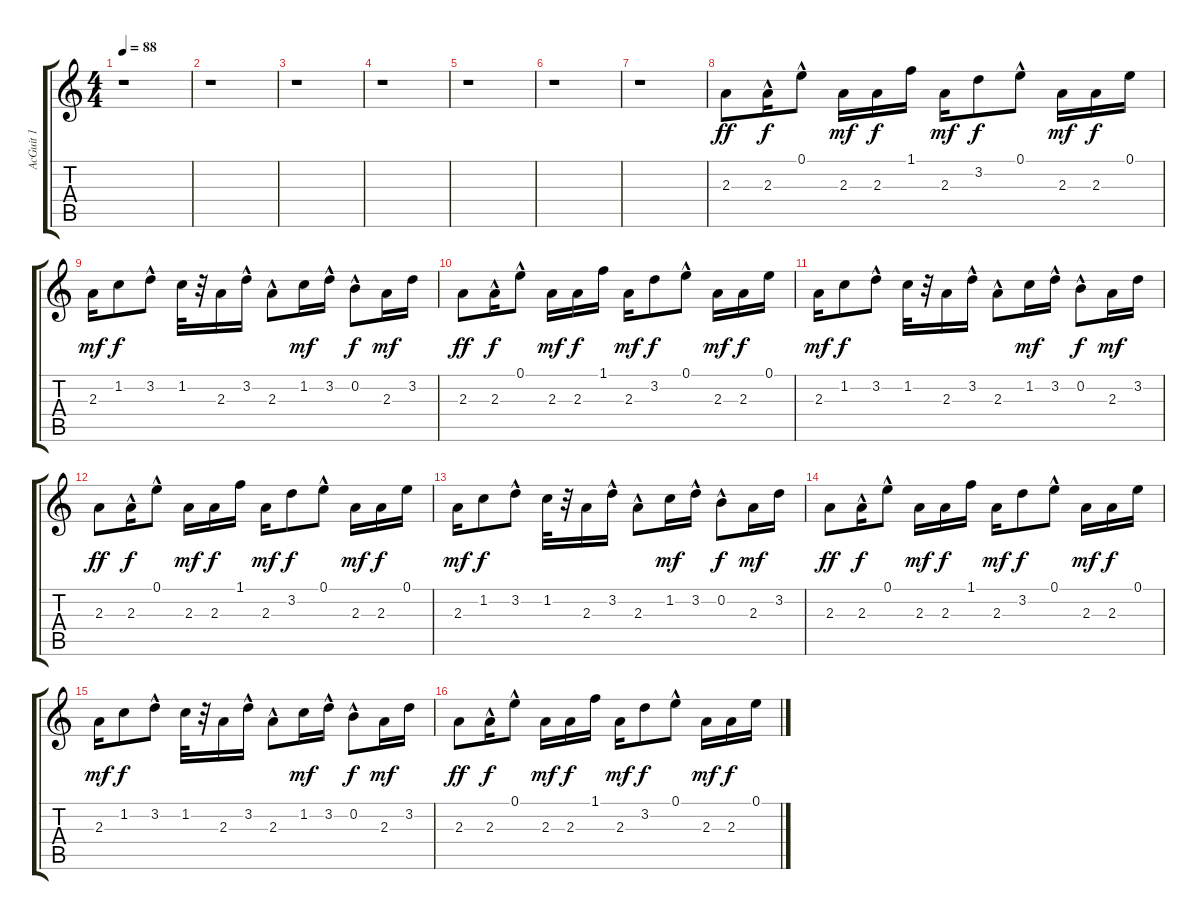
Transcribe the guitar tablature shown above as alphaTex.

\track ("AcGuit 1" "AcGuit 1") {instrument acousticguitarsteel}
\staff {score tabs}
\tuning (E4 B3 G3 D3 A2 E2) {hide}
\ts (4 4)
\tempo 88
\clef g2
\ks c
r.1{dy f} |
r.1 |
r.1 |
r.1 |
r.1 |
r.1 |
r.1 |
2.3.8{dy ff} 2.3{hac}.16{dy f} 0.1{hac}.8 2.3.16{dy mf} 2.3.16{dy f} 1.1.16 2.3.16{dy mf} 3.2.8{dy f} 0.1{hac}.8 2.3.16{dy mf} 2.3.16{dy f} 0.1.16 |
2.3.16{dy mf} 1.2.8{dy f} 3.2{hac}.8 1.2.32 r.32 2.3.16 3.2{hac}.16 2.3{hac}.8 1.2.16{dy mf} 3.2{hac}.16 0.2{hac}.8{dy f} 2.3.16{dy mf} 3.2.16 |
2.3.8{dy ff} 2.3{hac}.16{dy f} 0.1{hac}.8 2.3.16{dy mf} 2.3.16{dy f} 1.1.16 2.3.16{dy mf} 3.2.8{dy f} 0.1{hac}.8 2.3.16{dy mf} 2.3.16{dy f} 0.1.16 |
2.3.16{dy mf} 1.2.8{dy f} 3.2{hac}.8 1.2.32 r.32 2.3.16 3.2{hac}.16 2.3{hac}.8 1.2.16{dy mf} 3.2{hac}.16 0.2{hac}.8{dy f} 2.3.16{dy mf} 3.2.16 |
2.3.8{dy ff} 2.3{hac}.16{dy f} 0.1{hac}.8 2.3.16{dy mf} 2.3.16{dy f} 1.1.16 2.3.16{dy mf} 3.2.8{dy f} 0.1{hac}.8 2.3.16{dy mf} 2.3.16{dy f} 0.1.16 |
2.3.16{dy mf} 1.2.8{dy f} 3.2{hac}.8 1.2.32 r.32 2.3.16 3.2{hac}.16 2.3{hac}.8 1.2.16{dy mf} 3.2{hac}.16 0.2{hac}.8{dy f} 2.3.16{dy mf} 3.2.16 |
2.3.8{dy ff} 2.3{hac}.16{dy f} 0.1{hac}.8 2.3.16{dy mf} 2.3.16{dy f} 1.1.16 2.3.16{dy mf} 3.2.8{dy f} 0.1{hac}.8 2.3.16{dy mf} 2.3.16{dy f} 0.1.16 |
2.3.16{dy mf} 1.2.8{dy f} 3.2{hac}.8 1.2.32 r.32 2.3.16 3.2{hac}.16 2.3{hac}.8 1.2.16{dy mf} 3.2{hac}.16 0.2{hac}.8{dy f} 2.3.16{dy mf} 3.2.16 |
2.3.8{dy ff} 2.3{hac}.16{dy f} 0.1{hac}.8 2.3.16{dy mf} 2.3.16{dy f} 1.1.16 2.3.16{dy mf} 3.2.8{dy f} 0.1{hac}.8 2.3.16{dy mf} 2.3.16{dy f} 0.1.16
